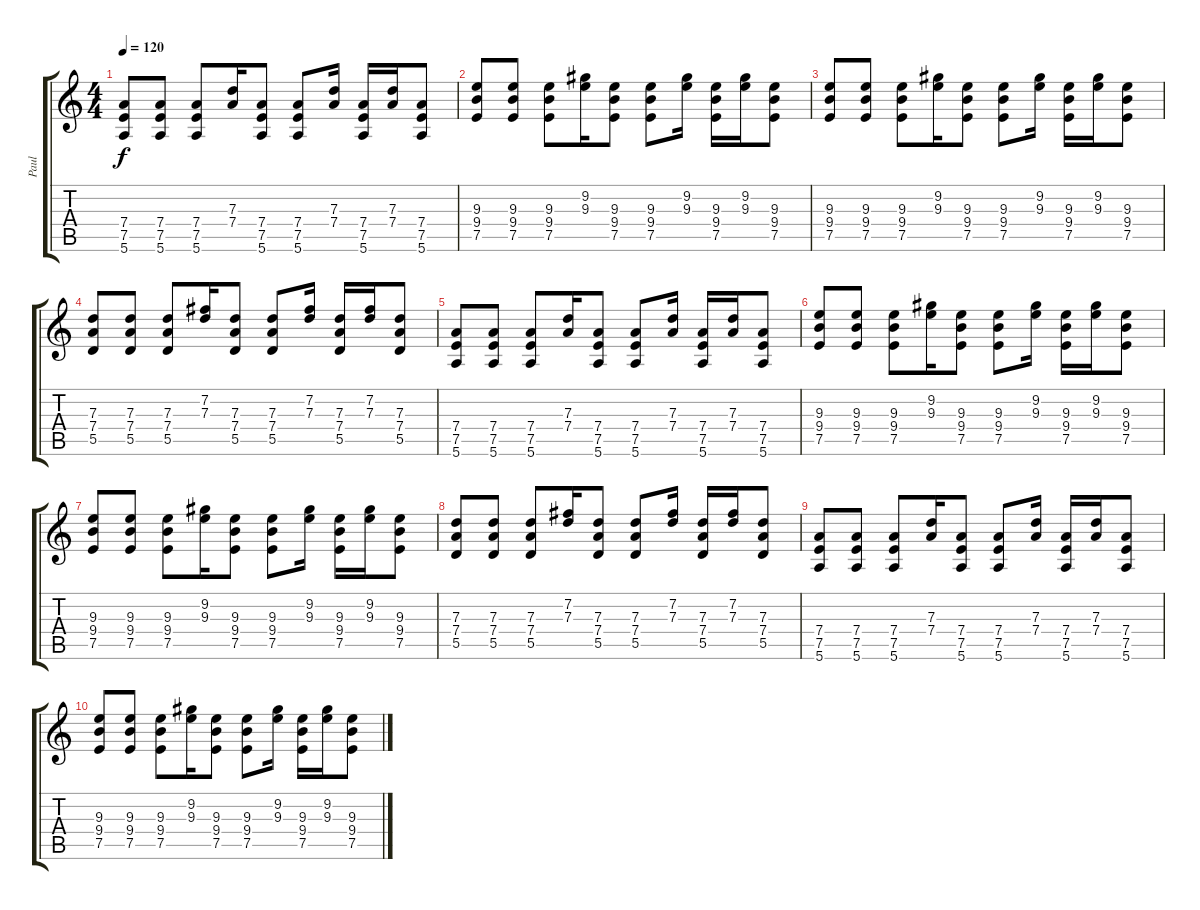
\track ("Paul" "Paul") {instrument distortionguitar}
\staff {score tabs}
\tuning (E4 B3 G3 D3 A2 E2) {hide}
\ts (4 4)
\tempo 120
\clef g2
\ks c
(7.4 7.5 5.6).8{dy f} (7.4 7.5 5.6).8 (7.4 7.5 5.6).8 (7.3 7.4).16 (7.4 7.5 5.6).8 (7.4 7.5 5.6).8 (7.3 7.4).16 (7.4 7.5 5.6).16 (7.3 7.4).16 (7.4 7.5 5.6).8 |
(9.3 9.4 7.5).8 (9.3 9.4 7.5).8 (9.3 9.4 7.5).8 (9.2 9.3).16 (9.3 9.4 7.5).8 (9.3 9.4 7.5).8 (9.2 9.3).16 (9.3 9.4 7.5).16 (9.2 9.3).16 (9.3 9.4 7.5).8 |
(9.3 9.4 7.5).8 (9.3 9.4 7.5).8 (9.3 9.4 7.5).8 (9.2 9.3).16 (9.3 9.4 7.5).8 (9.3 9.4 7.5).8 (9.2 9.3).16 (9.3 9.4 7.5).16 (9.2 9.3).16 (9.3 9.4 7.5).8 |
(7.3 7.4 5.5).8 (7.3 7.4 5.5).8 (7.3 7.4 5.5).8 (7.2 7.3).16 (7.3 7.4 5.5).8 (7.3 7.4 5.5).8 (7.2 7.3).16 (7.3 7.4 5.5).16 (7.2 7.3).16 (7.3 7.4 5.5).8 |
(7.4 7.5 5.6).8 (7.4 7.5 5.6).8 (7.4 7.5 5.6).8 (7.3 7.4).16 (7.4 7.5 5.6).8 (7.4 7.5 5.6).8 (7.3 7.4).16 (7.4 7.5 5.6).16 (7.3 7.4).16 (7.4 7.5 5.6).8 |
(9.3 9.4 7.5).8 (9.3 9.4 7.5).8 (9.3 9.4 7.5).8 (9.2 9.3).16 (9.3 9.4 7.5).8 (9.3 9.4 7.5).8 (9.2 9.3).16 (9.3 9.4 7.5).16 (9.2 9.3).16 (9.3 9.4 7.5).8 |
(9.3 9.4 7.5).8 (9.3 9.4 7.5).8 (9.3 9.4 7.5).8 (9.2 9.3).16 (9.3 9.4 7.5).8 (9.3 9.4 7.5).8 (9.2 9.3).16 (9.3 9.4 7.5).16 (9.2 9.3).16 (9.3 9.4 7.5).8 |
(7.3 7.4 5.5).8 (7.3 7.4 5.5).8 (7.3 7.4 5.5).8 (7.2 7.3).16 (7.3 7.4 5.5).8 (7.3 7.4 5.5).8 (7.2 7.3).16 (7.3 7.4 5.5).16 (7.2 7.3).16 (7.3 7.4 5.5).8 |
(7.4 7.5 5.6).8 (7.4 7.5 5.6).8 (7.4 7.5 5.6).8 (7.3 7.4).16 (7.4 7.5 5.6).8 (7.4 7.5 5.6).8 (7.3 7.4).16 (7.4 7.5 5.6).16 (7.3 7.4).16 (7.4 7.5 5.6).8 |
(9.3 9.4 7.5).8 (9.3 9.4 7.5).8 (9.3 9.4 7.5).8 (9.2 9.3).16 (9.3 9.4 7.5).8 (9.3 9.4 7.5).8 (9.2 9.3).16 (9.3 9.4 7.5).16 (9.2 9.3).16 (9.3 9.4 7.5).8
